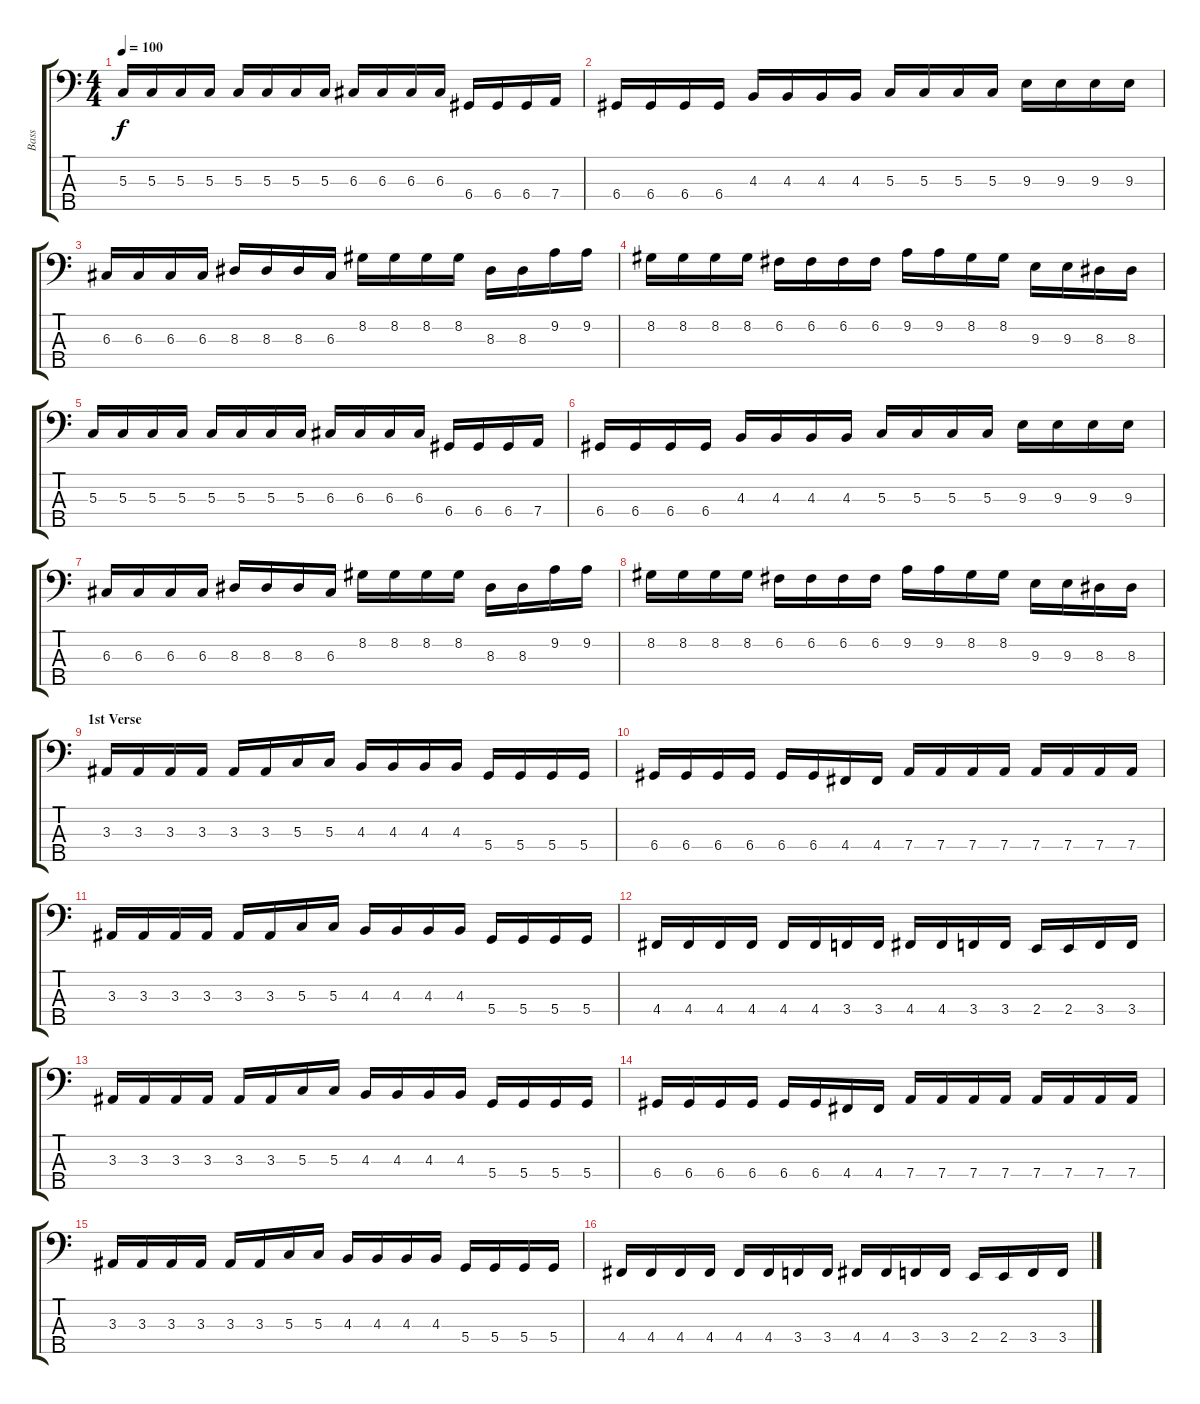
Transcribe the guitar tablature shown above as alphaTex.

\track ("Bass" "Bass") {instrument electricbasspick}
\staff {score tabs}
\tuning (F2 C2 G1 D1 A0) {hide}
\ts (4 4)
\tempo 100
\clef f4
\ks c
5.3.16{dy f} 5.3.16 5.3.16 5.3.16 5.3.16 5.3.16 5.3.16 5.3.16 6.3.16 6.3.16 6.3.16 6.3.16 6.4.16 6.4.16 6.4.16 7.4.16 |
6.4.16 6.4.16 6.4.16 6.4.16 4.3.16 4.3.16 4.3.16 4.3.16 5.3.16 5.3.16 5.3.16 5.3.16 9.3.16 9.3.16 9.3.16 9.3.16 |
6.3.16 6.3.16 6.3.16 6.3.16 8.3.16 8.3.16 8.3.16 6.3.16 8.2.16 8.2.16 8.2.16 8.2.16 8.3.16 8.3.16 9.2.16 9.2.16 |
8.2.16 8.2.16 8.2.16 8.2.16 6.2.16 6.2.16 6.2.16 6.2.16 9.2.16 9.2.16 8.2.16 8.2.16 9.3.16 9.3.16 8.3.16 8.3.16 |
5.3.16 5.3.16 5.3.16 5.3.16 5.3.16 5.3.16 5.3.16 5.3.16 6.3.16 6.3.16 6.3.16 6.3.16 6.4.16 6.4.16 6.4.16 7.4.16 |
6.4.16 6.4.16 6.4.16 6.4.16 4.3.16 4.3.16 4.3.16 4.3.16 5.3.16 5.3.16 5.3.16 5.3.16 9.3.16 9.3.16 9.3.16 9.3.16 |
6.3.16 6.3.16 6.3.16 6.3.16 8.3.16 8.3.16 8.3.16 6.3.16 8.2.16 8.2.16 8.2.16 8.2.16 8.3.16 8.3.16 9.2.16 9.2.16 |
8.2.16 8.2.16 8.2.16 8.2.16 6.2.16 6.2.16 6.2.16 6.2.16 9.2.16 9.2.16 8.2.16 8.2.16 9.3.16 9.3.16 8.3.16 8.3.16 |
\section ("" "1st Verse")
3.3.16 3.3.16 3.3.16 3.3.16 3.3.16 3.3.16 5.3.16 5.3.16 4.3.16 4.3.16 4.3.16 4.3.16 5.4.16 5.4.16 5.4.16 5.4.16 |
6.4.16 6.4.16 6.4.16 6.4.16 6.4.16 6.4.16 4.4.16 4.4.16 7.4.16 7.4.16 7.4.16 7.4.16 7.4.16 7.4.16 7.4.16 7.4.16 |
3.3.16 3.3.16 3.3.16 3.3.16 3.3.16 3.3.16 5.3.16 5.3.16 4.3.16 4.3.16 4.3.16 4.3.16 5.4.16 5.4.16 5.4.16 5.4.16 |
4.4.16 4.4.16 4.4.16 4.4.16 4.4.16 4.4.16 3.4.16 3.4.16 4.4.16 4.4.16 3.4.16 3.4.16 2.4.16 2.4.16 3.4.16 3.4.16 |
3.3.16 3.3.16 3.3.16 3.3.16 3.3.16 3.3.16 5.3.16 5.3.16 4.3.16 4.3.16 4.3.16 4.3.16 5.4.16 5.4.16 5.4.16 5.4.16 |
6.4.16 6.4.16 6.4.16 6.4.16 6.4.16 6.4.16 4.4.16 4.4.16 7.4.16 7.4.16 7.4.16 7.4.16 7.4.16 7.4.16 7.4.16 7.4.16 |
3.3.16 3.3.16 3.3.16 3.3.16 3.3.16 3.3.16 5.3.16 5.3.16 4.3.16 4.3.16 4.3.16 4.3.16 5.4.16 5.4.16 5.4.16 5.4.16 |
4.4.16 4.4.16 4.4.16 4.4.16 4.4.16 4.4.16 3.4.16 3.4.16 4.4.16 4.4.16 3.4.16 3.4.16 2.4.16 2.4.16 3.4.16 3.4.16
